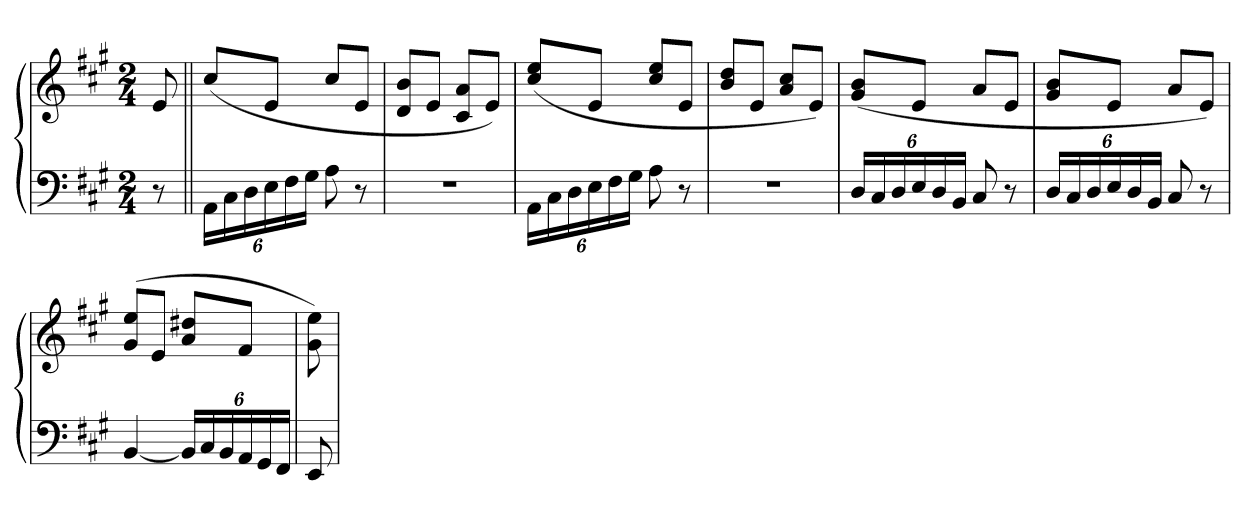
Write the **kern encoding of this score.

**kern	**kern
*part1	*part1
*staff2	*staff1
*clefF4	*clefG2
*k[f#c#g#]	*k[f#c#g#]
*A:	*A:
*M2/4	*M2/4
=	=
8r	8e
=||	=||
24AALL	(8cc#L
24C#	.
24D	.
24E	8eJ
24F#	.
24G#JJ	.
8A	8cc#L
8r	8eJ
=	=
2r	8d 8bL
.	8eJ
.	8c# 8aL
.	8eJ)
=	=
24AALL	(8cc# 8eeL
24C#	.
24D	.
24E	8eJ
24F#	.
24G#JJ	.
8A	8cc# 8eeL
8r	8eJ
=	=
2r	8b 8ddL
.	8eJ
.	8a 8cc#L
.	8eJ)
=	=
24DLL	(8g# 8bL
24C#	.
24D	.
24E	8eJ
24D	.
24BBJJ	.
8C#	8aL
8r	8eJ
=	=
24DLL	8g# 8bL
24C#	.
24D	.
24E	8eJ
24D	.
24BBJJ	.
8C#	8aL
8r	8eJ)
=	=
[4BB	(8g# 8eeL
.	8eJ
24BBLL]	8a 8dd#XL
24C#	.
24BB	.
24AA	8f#J
24GG#	.
24FF#JJ	.
=	=
8EE	8g# 8ee)
=	=
*-	*-
